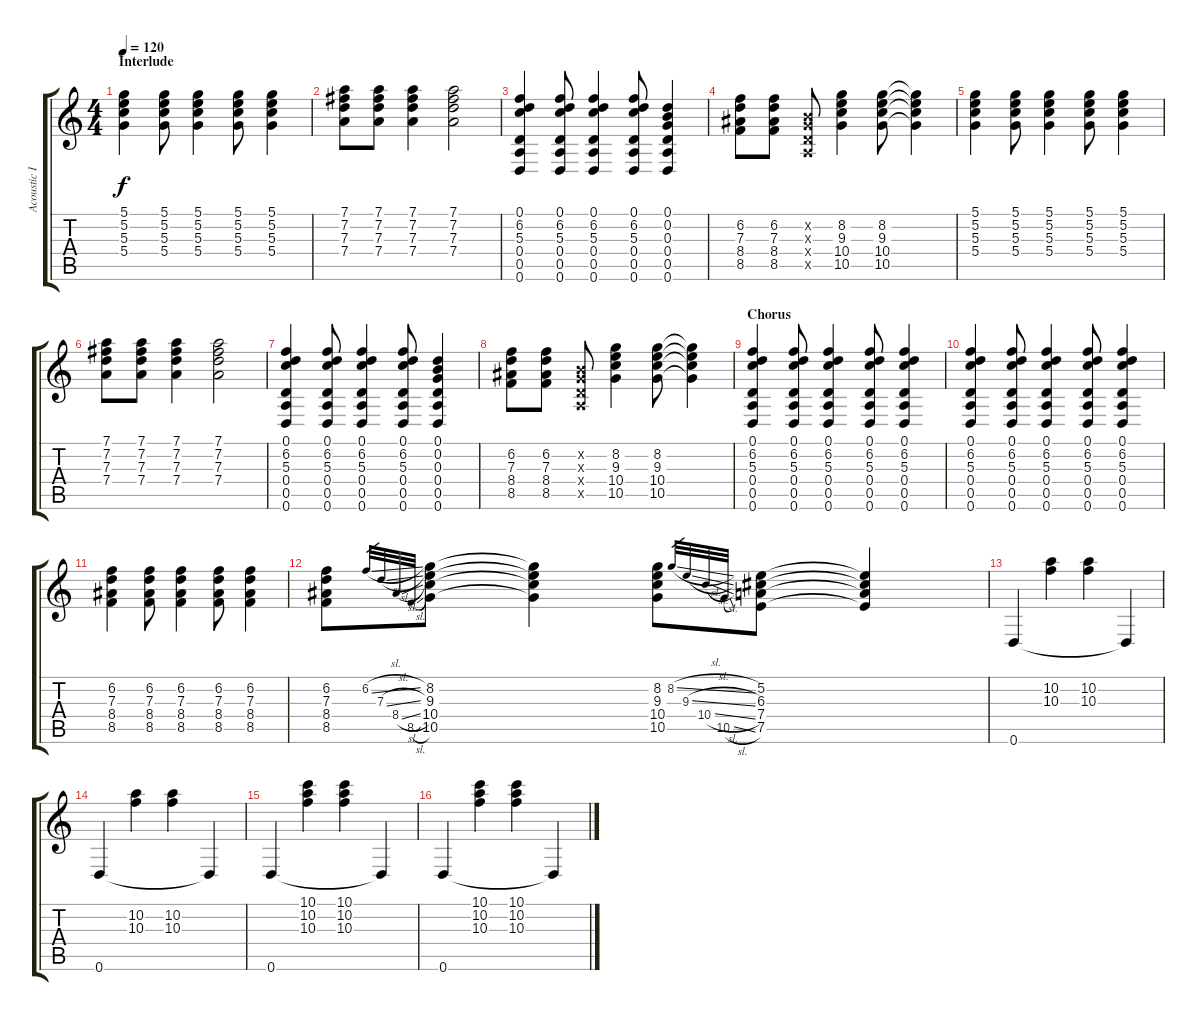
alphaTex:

\track ("Acoustic I" "Acoustic I") {instrument acousticguitarnylon}
\staff {score tabs}
\tuning (D4 B3 G3 D3 A2 D2) {hide}
\ts (4 4)
\section ("" "Interlude")
\tempo 120
\clef g2
\ks c
(5.1 5.2 5.3 5.4).4{dy f volume 8} (5.1 5.2 5.3 5.4).8 (5.1 5.2 5.3 5.4).4 (5.1 5.2 5.3 5.4).8 (5.1 5.2 5.3 5.4).4 |
(7.1 7.2 7.3 7.4).8 (7.1 7.2 7.3 7.4).8 (7.1 7.2 7.3 7.4).4 (7.1 7.2 7.3 7.4).2 |
(0.1 6.2 5.3 0.4 0.5 0.6).4 (0.1 6.2 5.3 0.4 0.5 0.6).8 (0.1 6.2 5.3 0.4 0.5 0.6).4 (0.1 6.2 5.3 0.4 0.5 0.6).8 (0.1 0.2 0.3 0.4 0.5 0.6).4 |
(6.2 7.3 8.4 8.5).8 (6.2 7.3 8.4 8.5).8 (0.2{x} 0.3{x} 0.4{x} 0.5{x}).8 (8.2 9.3 10.4 10.5).4 (8.2 9.3 10.4 10.5).8 (8.2{t} 9.3{t} 10.4{t} 10.5{t}).4 |
(5.1 5.2 5.3 5.4).4 (5.1 5.2 5.3 5.4).8 (5.1 5.2 5.3 5.4).4 (5.1 5.2 5.3 5.4).8 (5.1 5.2 5.3 5.4).4 |
(7.1 7.2 7.3 7.4).8 (7.1 7.2 7.3 7.4).8 (7.1 7.2 7.3 7.4).4 (7.1 7.2 7.3 7.4).2 |
(0.1 6.2 5.3 0.4 0.5 0.6).4 (0.1 6.2 5.3 0.4 0.5 0.6).8 (0.1 6.2 5.3 0.4 0.5 0.6).4 (0.1 6.2 5.3 0.4 0.5 0.6).8 (0.1 0.2 0.3 0.4 0.5 0.6).4 |
(6.2 7.3 8.4 8.5).8 (6.2 7.3 8.4 8.5).8 (0.2{x} 0.3{x} 0.4{x} 0.5{x}).8 (8.2 9.3 10.4 10.5).4 (8.2 9.3 10.4 10.5).8 (8.2{t} 9.3{t} 10.4{t} 10.5{t}).4 |
\section ("" "Chorus")
(0.1 6.2 5.3 0.4 0.5 0.6).4{volume 12} (0.1 6.2 5.3 0.4 0.5 0.6).8 (0.1 6.2 5.3 0.4 0.5 0.6).4 (0.1 6.2 5.3 0.4 0.5 0.6).8 (0.1 6.2 5.3 0.4 0.5 0.6).4 |
(0.1 6.2 5.3 0.4 0.5 0.6).4 (0.1 6.2 5.3 0.4 0.5 0.6).8 (0.1 6.2 5.3 0.4 0.5 0.6).4 (0.1 6.2 5.3 0.4 0.5 0.6).8 (0.1 6.2 5.3 0.4 0.5 0.6).4 |
(6.2 7.3 8.4 8.5).4 (6.2 7.3 8.4 8.5).8 (6.2 7.3 8.4 8.5).4 (6.2 7.3 8.4 8.5).8 (6.2 7.3 8.4 8.5).4 |
(6.2 7.3 8.4 8.5).8 6.2{sl}.32{gr} 7.3{sl}.32{gr} 8.4{sl}.32{gr} 8.5{sl}.32{gr} (8.2 9.3 10.4 10.5).8 (8.2{t} 9.3{t} 10.4{t} 10.5{t}).4 (8.2 9.3 10.4 10.5).8 8.2{sl}.32{gr} 9.3{sl}.32{gr} 10.4{sl}.32{gr} 10.5{sl}.32{gr} (5.2 6.3 7.4 7.5).8 (5.2{t} 6.3{t} 7.4{t} 7.5{t}).4 |
0.6.4 (10.2 10.3).4 (10.2 10.3).4 0.6{t}.4 |
0.6.4 (10.2 10.3).4 (10.2 10.3).4 0.6{t}.4 |
0.6.4 (10.1 10.2 10.3).4 (10.1 10.2 10.3).4 0.6{t}.4 |
0.6.4 (10.1 10.2 10.3).4 (10.1 10.2 10.3).4 0.6{t}.4
